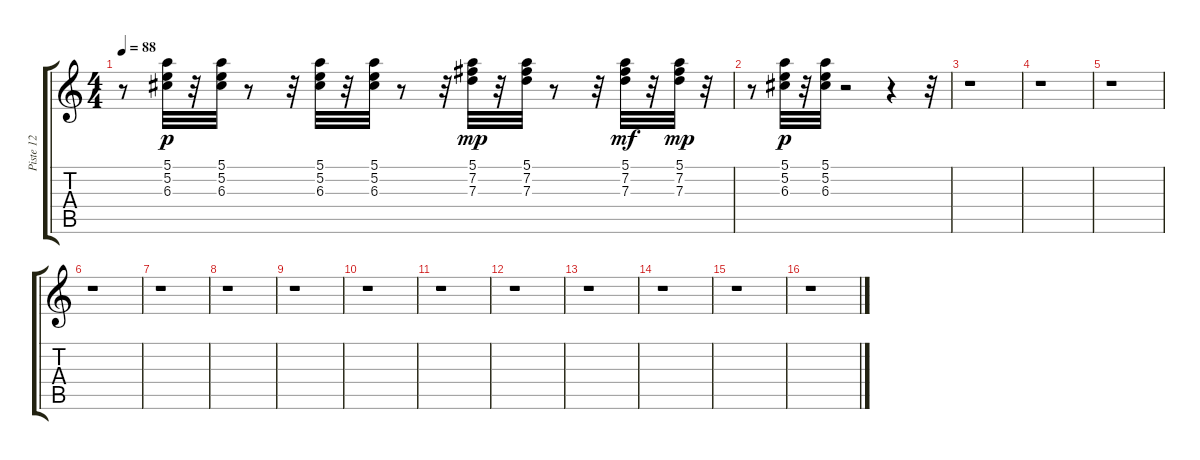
\track ("Piste 12" "Piste 12") {instrument electricguitarclean}
\staff {score tabs}
\tuning (E4 B3 G3 D3 A2 E2) {hide}
\ts (4 4)
\tempo 88
\clef g2
\ks c
r.8{dy mp} (5.1 5.2 6.3).32{dy p} r.32 (5.1 5.2 6.3).32 r.8 r.32 (5.1 5.2 6.3).32 r.32 (5.1 5.2 6.3).32 r.8 r.32 (5.1 7.2 7.3).32{dy mp} r.32 (5.1 7.2 7.3).32 r.8 r.32 (5.1 7.2 7.3).32{dy mf} r.32 (5.1 7.2 7.3).32{dy mp} r.32 |
r.8 (5.1 5.2 6.3).32{dy p} r.32 (5.1 5.2 6.3).32 r.2 r.4 r.32 |
r.1 |
r.1 |
r.1 |
r.1 |
r.1 |
r.1 |
r.1 |
r.1 |
r.1 |
r.1 |
r.1 |
r.1 |
r.1 |
r.1
